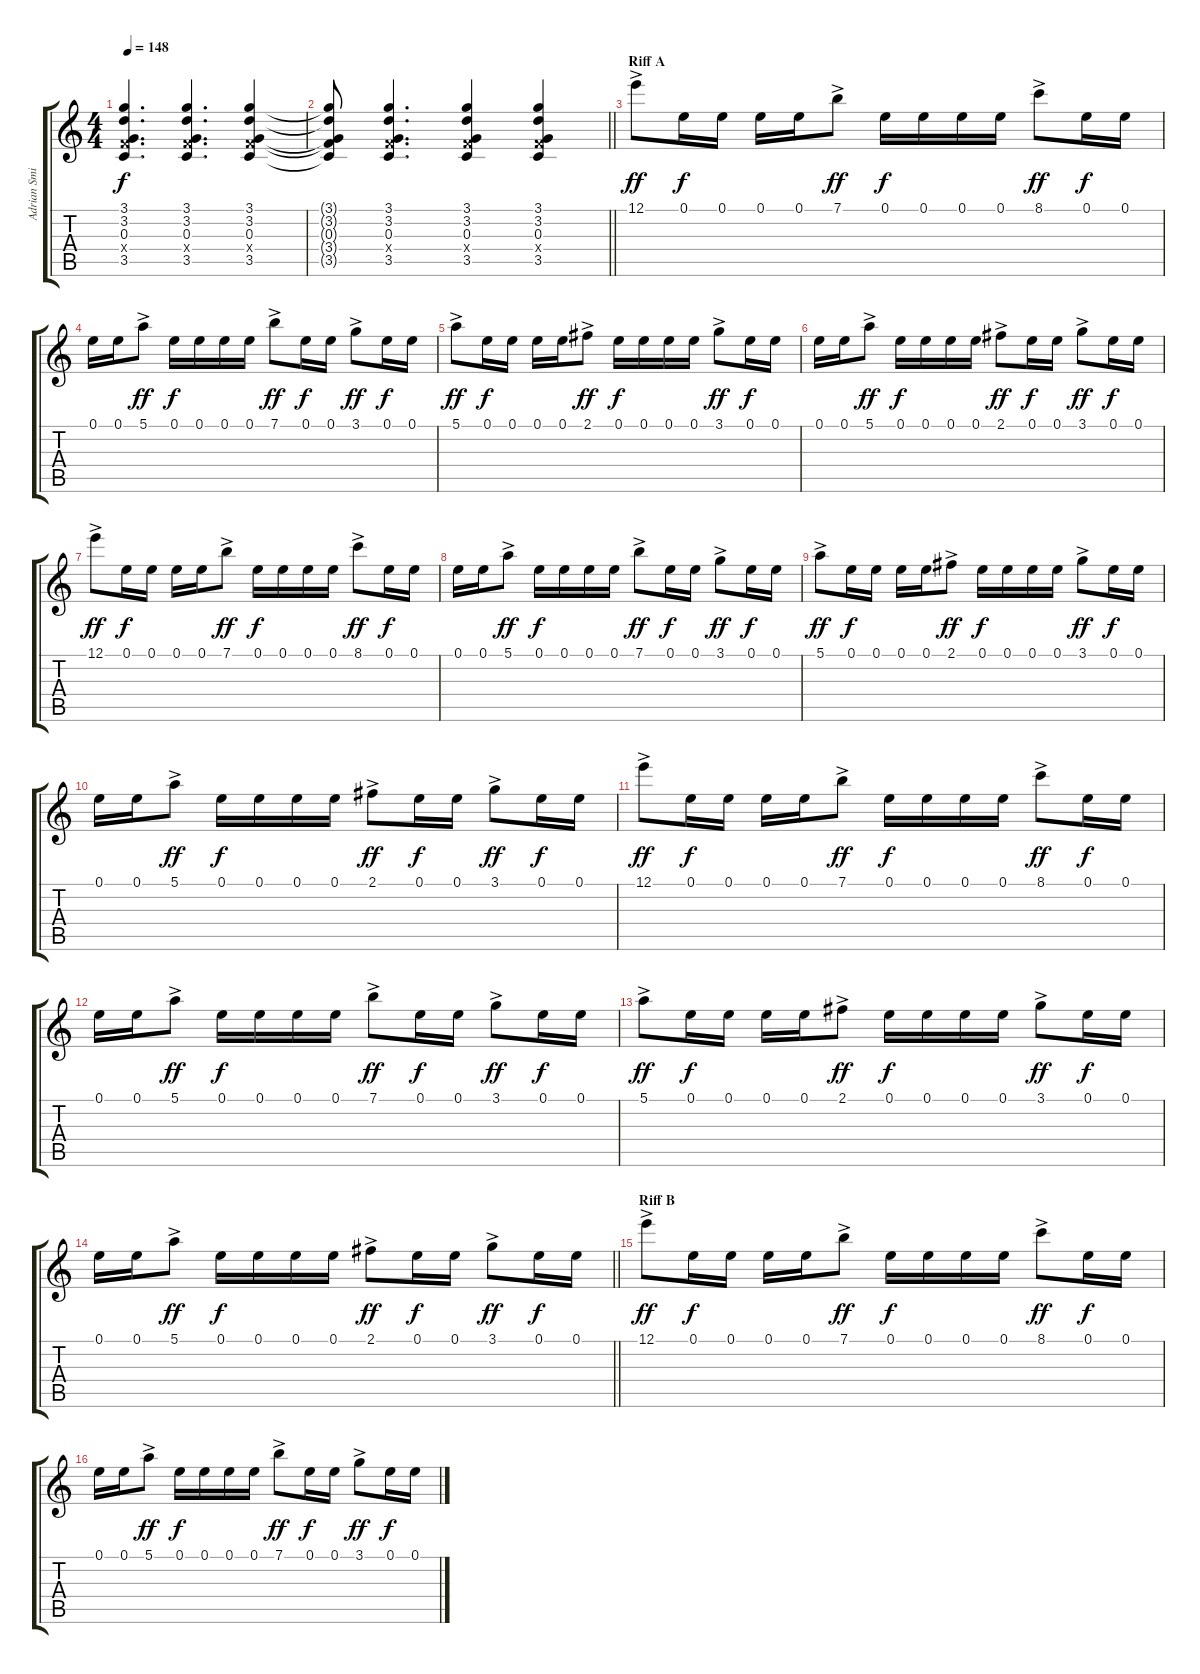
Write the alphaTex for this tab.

\track ("Adrian Smith" "Adrian Smi") {instrument distortionguitar}
\staff {score tabs}
\tuning (E4 B3 G3 D3 A2 E2) {hide}
\ts (4 4)
\tempo 148
\clef g2
\ks c
(3.1 3.2 0.3 3.4{x} 3.5).4{d dy f} (3.1 3.2 0.3 3.4{x} 3.5).4{d} (3.1 3.2 0.3 3.4{x} 3.5).4 |
\barLineRight lightlight
(3.1{t} 3.2{t} 0.3{t} 3.4{t} 3.5{t}).8 (3.1 3.2 0.3 3.4{x} 3.5).4{d} (3.1 3.2 0.3 3.4{x} 3.5).4 (3.1 3.2 0.3 3.4{x} 3.5).4 |
\section ("" "Riff A")
12.1{ac}.8{dy ff} 0.1.16{dy f} 0.1.16 0.1.16 0.1.16 7.1{ac}.8{dy ff} 0.1.16{dy f} 0.1.16 0.1.16 0.1.16 8.1{ac}.8{dy ff} 0.1.16{dy f} 0.1.16 |
0.1.16 0.1.16 5.1{ac}.8{dy ff} 0.1.16{dy f} 0.1.16 0.1.16 0.1.16 7.1{ac}.8{dy ff} 0.1.16{dy f} 0.1.16 3.1{ac}.8{dy ff} 0.1.16{dy f} 0.1.16 |
5.1{ac}.8{dy ff} 0.1.16{dy f} 0.1.16 0.1.16 0.1.16 2.1{ac}.8{dy ff} 0.1.16{dy f} 0.1.16 0.1.16 0.1.16 3.1{ac}.8{dy ff} 0.1.16{dy f} 0.1.16 |
0.1.16 0.1.16 5.1{ac}.8{dy ff} 0.1.16{dy f} 0.1.16 0.1.16 0.1.16 2.1{ac}.8{dy ff} 0.1.16{dy f} 0.1.16 3.1{ac}.8{dy ff} 0.1.16{dy f} 0.1.16 |
12.1{ac}.8{dy ff} 0.1.16{dy f} 0.1.16 0.1.16 0.1.16 7.1{ac}.8{dy ff} 0.1.16{dy f} 0.1.16 0.1.16 0.1.16 8.1{ac}.8{dy ff} 0.1.16{dy f} 0.1.16 |
0.1.16 0.1.16 5.1{ac}.8{dy ff} 0.1.16{dy f} 0.1.16 0.1.16 0.1.16 7.1{ac}.8{dy ff} 0.1.16{dy f} 0.1.16 3.1{ac}.8{dy ff} 0.1.16{dy f} 0.1.16 |
5.1{ac}.8{dy ff} 0.1.16{dy f} 0.1.16 0.1.16 0.1.16 2.1{ac}.8{dy ff} 0.1.16{dy f} 0.1.16 0.1.16 0.1.16 3.1{ac}.8{dy ff} 0.1.16{dy f} 0.1.16 |
0.1.16 0.1.16 5.1{ac}.8{dy ff} 0.1.16{dy f} 0.1.16 0.1.16 0.1.16 2.1{ac}.8{dy ff} 0.1.16{dy f} 0.1.16 3.1{ac}.8{dy ff} 0.1.16{dy f} 0.1.16 |
12.1{ac}.8{dy ff} 0.1.16{dy f} 0.1.16 0.1.16 0.1.16 7.1{ac}.8{dy ff} 0.1.16{dy f} 0.1.16 0.1.16 0.1.16 8.1{ac}.8{dy ff} 0.1.16{dy f} 0.1.16 |
0.1.16 0.1.16 5.1{ac}.8{dy ff} 0.1.16{dy f} 0.1.16 0.1.16 0.1.16 7.1{ac}.8{dy ff} 0.1.16{dy f} 0.1.16 3.1{ac}.8{dy ff} 0.1.16{dy f} 0.1.16 |
5.1{ac}.8{dy ff} 0.1.16{dy f} 0.1.16 0.1.16 0.1.16 2.1{ac}.8{dy ff} 0.1.16{dy f} 0.1.16 0.1.16 0.1.16 3.1{ac}.8{dy ff} 0.1.16{dy f} 0.1.16 |
\barLineRight lightlight
0.1.16 0.1.16 5.1{ac}.8{dy ff} 0.1.16{dy f} 0.1.16 0.1.16 0.1.16 2.1{ac}.8{dy ff} 0.1.16{dy f} 0.1.16 3.1{ac}.8{dy ff} 0.1.16{dy f} 0.1.16 |
\section ("" "Riff B")
12.1{ac}.8{dy ff} 0.1.16{dy f} 0.1.16 0.1.16 0.1.16 7.1{ac}.8{dy ff} 0.1.16{dy f} 0.1.16 0.1.16 0.1.16 8.1{ac}.8{dy ff} 0.1.16{dy f} 0.1.16 |
0.1.16 0.1.16 5.1{ac}.8{dy ff} 0.1.16{dy f} 0.1.16 0.1.16 0.1.16 7.1{ac}.8{dy ff} 0.1.16{dy f} 0.1.16 3.1{ac}.8{dy ff} 0.1.16{dy f} 0.1.16
